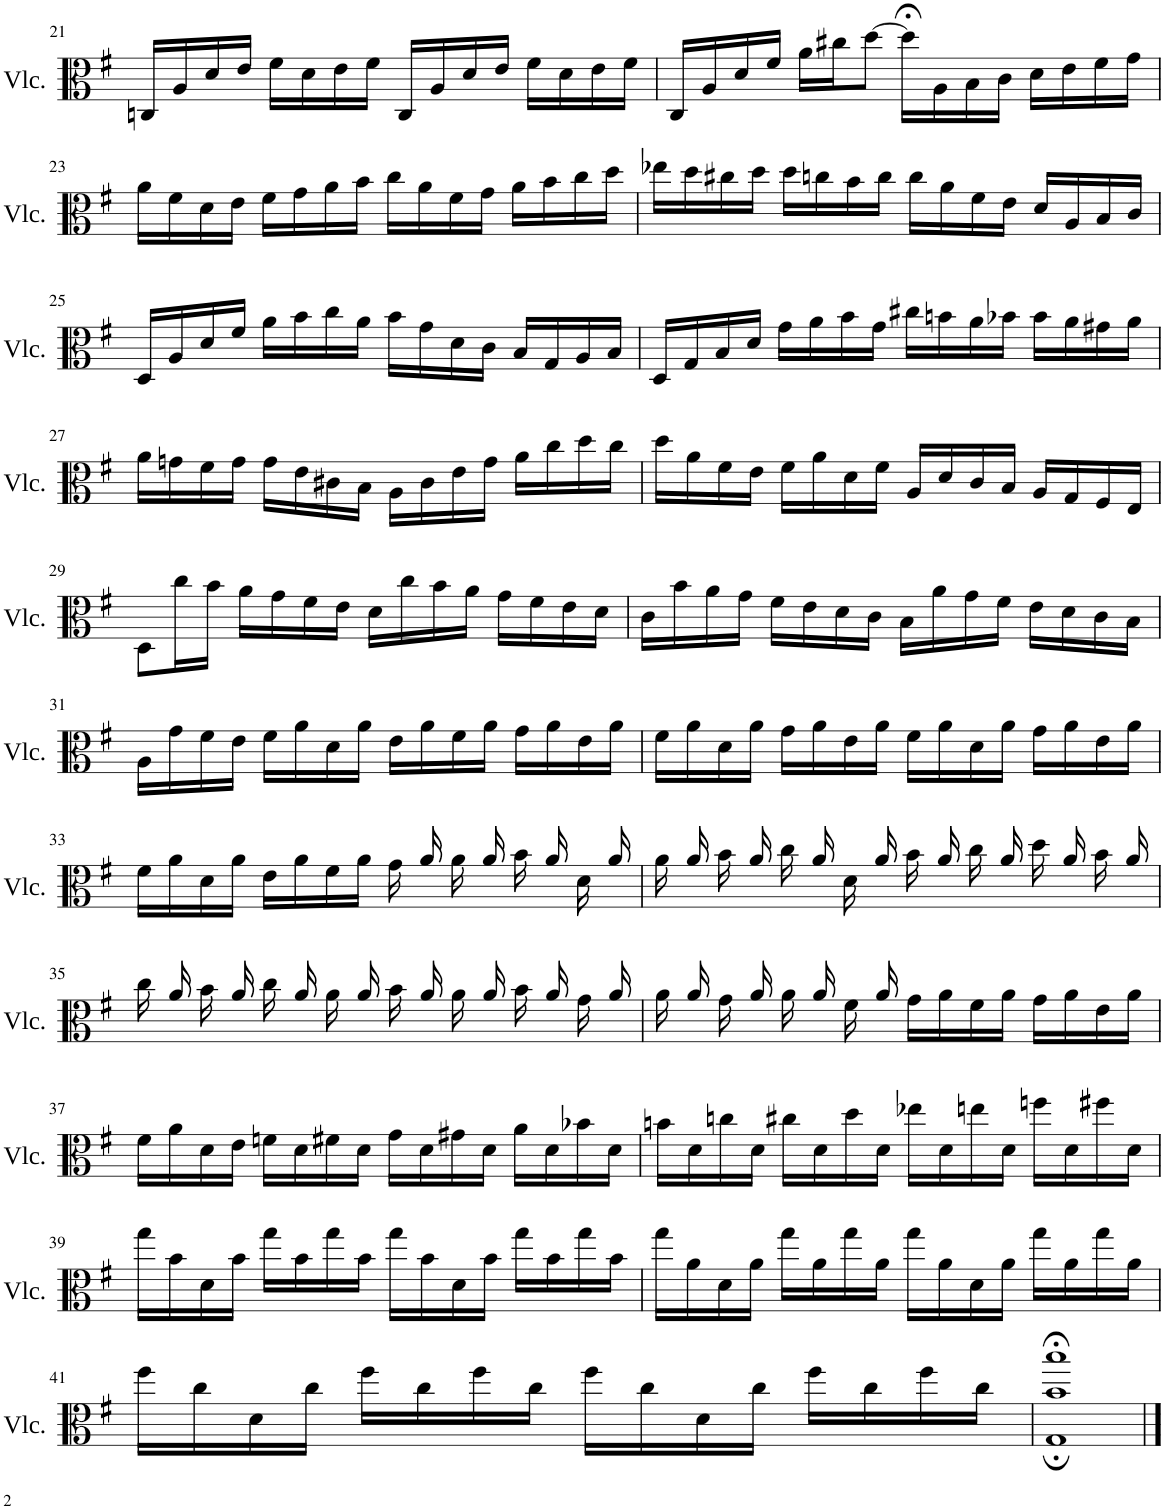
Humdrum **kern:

**kern
*part1
*staff1
*I"Violoncello
*I'Vlc.
!!LO:PB:g=z
*clefC3
*k[f#]
*M4/4
=21
16Cn/LL
16A/
16d/
16e/JJ
16f#\LL
16d\
16e\
16f#\JJ
16C/LL
16A/
16d/
16e/JJ
16f#\LL
16d\
16e\
16f#\JJ
=22
16C/LL
16A/
16d/
16f#/JJ
16a\LL
16cc#X\J
[8dd\J
16dd;<\LL]
16A\
16B\
16c\JJ
16d\LL
16e\
16f#\
16g\JJ
!!LO:LB:g=z
=23
16a\LL
16f#\
16d\
16e\JJ
16f#\LL
16g\
16a\
16b\JJ
16cc\LL
16a\
16f#\
16g\JJ
16a\LL
16b\
16cc\
16dd\JJ
=24
16ee-X\LL
16dd\
16cc#X\
16dd\JJ
16dd\LL
16ccn\
16b\
16cc\JJ
16cc\LL
16a\
16f#\
16e\JJ
16d/LL
16A/
16B/
16c/JJ
!!LO:LB:g=z
=25
16D/LL
16A/
16d/
16f#/JJ
16a\LL
16b\
16cc\
16a\JJ
16b\LL
16g\
16d\
16c\JJ
16B/LL
16G/
16A/
16B/JJ
=26
16D/LL
16G/
16B/
16d/JJ
16g\LL
16a\
16b\
16g\JJ
16cc#X\LL
16bn\
16a\
16b-X\JJ
16b-\LL
16a\
16g#X\
16a\JJ
!!LO:LB:g=z
=27
16a\LL
16gn\
16f#\
16g\JJ
16g\LL
16e\
16c#X\
16B\JJ
16A\LL
16c#\
16e\
16g\JJ
16a\LL
16cc\
16dd\
16cc\JJ
=28
16dd\LL
16a\
16f#\
16e\JJ
16f#\LL
16a\
16d\
16f#\JJ
16A/LL
16d/
16c/
16B/JJ
16A/LL
16G/
16F#/
16E/JJ
!!LO:LB:g=z
=29
8D\L
16cc\L
16b\JJ
16a\LL
16g\
16f#\
16e\JJ
16d\LL
16cc\
16b\
16a\JJ
16g\LL
16f#\
16e\
16d\JJ
=30
16c\LL
16b\
16a\
16g\JJ
16f#\LL
16e\
16d\
16c\JJ
16B\LL
16a\
16g\
16f#\JJ
16e\LL
16d\
16c\
16B\JJ
!!LO:LB:g=z
=31
16A\LL
16g\
16f#\
16e\JJ
16f#\LL
16a\
16d\
16a\JJ
16e\LL
16a\
16f#\
16a\JJ
16g\LL
16a\
16e\
16a\JJ
=32
16f#\LL
16a\
16d\
16a\JJ
16g\LL
16a\
16e\
16a\JJ
16f#\LL
16a\
16d\
16a\JJ
16g\LL
16a\
16e\
16a\JJ
!!LO:LB:g=z
=33
16f#\LL
16a\
16d\
16a\JJ
16e\LL
16a\
16f#\
16a\JJ
16g\
16a/
16a\
16a/
16b\
16a/
16d\
16a/
=34
16a\
16a/
16b\
16a/
16cc\
16a/
16d\
16a/
16b\
16a/
16cc\
16a/
16dd\
16a/
16b\
16a/
!!LO:LB:g=z
=35
16cc\
16a/
16b\
16a/
16cc\
16a/
16a\
16a/
16b\
16a/
16a\
16a/
16b\
16a/
16g\
16a/
=36
16a\
16a/
16g\
16a/
16a\
16a/
16f#\
16a/
16g\LL
16a\
16f#\
16a\JJ
16g\LL
16a\
16e\
16a\JJ
!!LO:LB:g=z
=37
16f#\LL
16a\
16d\
16e\JJ
16fn\LL
16d\
16f#X\
16d\JJ
16g\LL
16d\
16g#X\
16d\JJ
16a\LL
16d\
16b-X\
16d\JJ
=38
16bn\LL
16d\
16ccn\
16d\JJ
16cc#X\LL
16d\
16dd\
16d\JJ
16ee-X\LL
16d\
16een\
16d\JJ
16ffn\LL
16d\
16ff#X\
16d\JJ
!!LO:LB:g=z
=39
16gg\LL
16b\
16d\
16b\JJ
16gg\LL
16b\
16gg\
16b\JJ
16gg\LL
16b\
16d\
16b\JJ
16gg\LL
16b\
16gg\
16b\JJ
=40
16gg\LL
16a\
16d\
16a\JJ
16gg\LL
16a\
16gg\
16a\JJ
16gg\LL
16a\
16d\
16a\JJ
16gg\LL
16a\
16gg\
16a\JJ
!!LO:LB:g=z
=41
16ff#\LL
16cc\
16d\
16cc\JJ
16ff#\LL
16cc\
16ff#\
16cc\JJ
16ff#\LL
16cc\
16d\
16cc\JJ
16ff#\LL
16cc\
16ff#\
16cc\JJ
=42
1G;< 1b;< 1bb;<
==
*-
